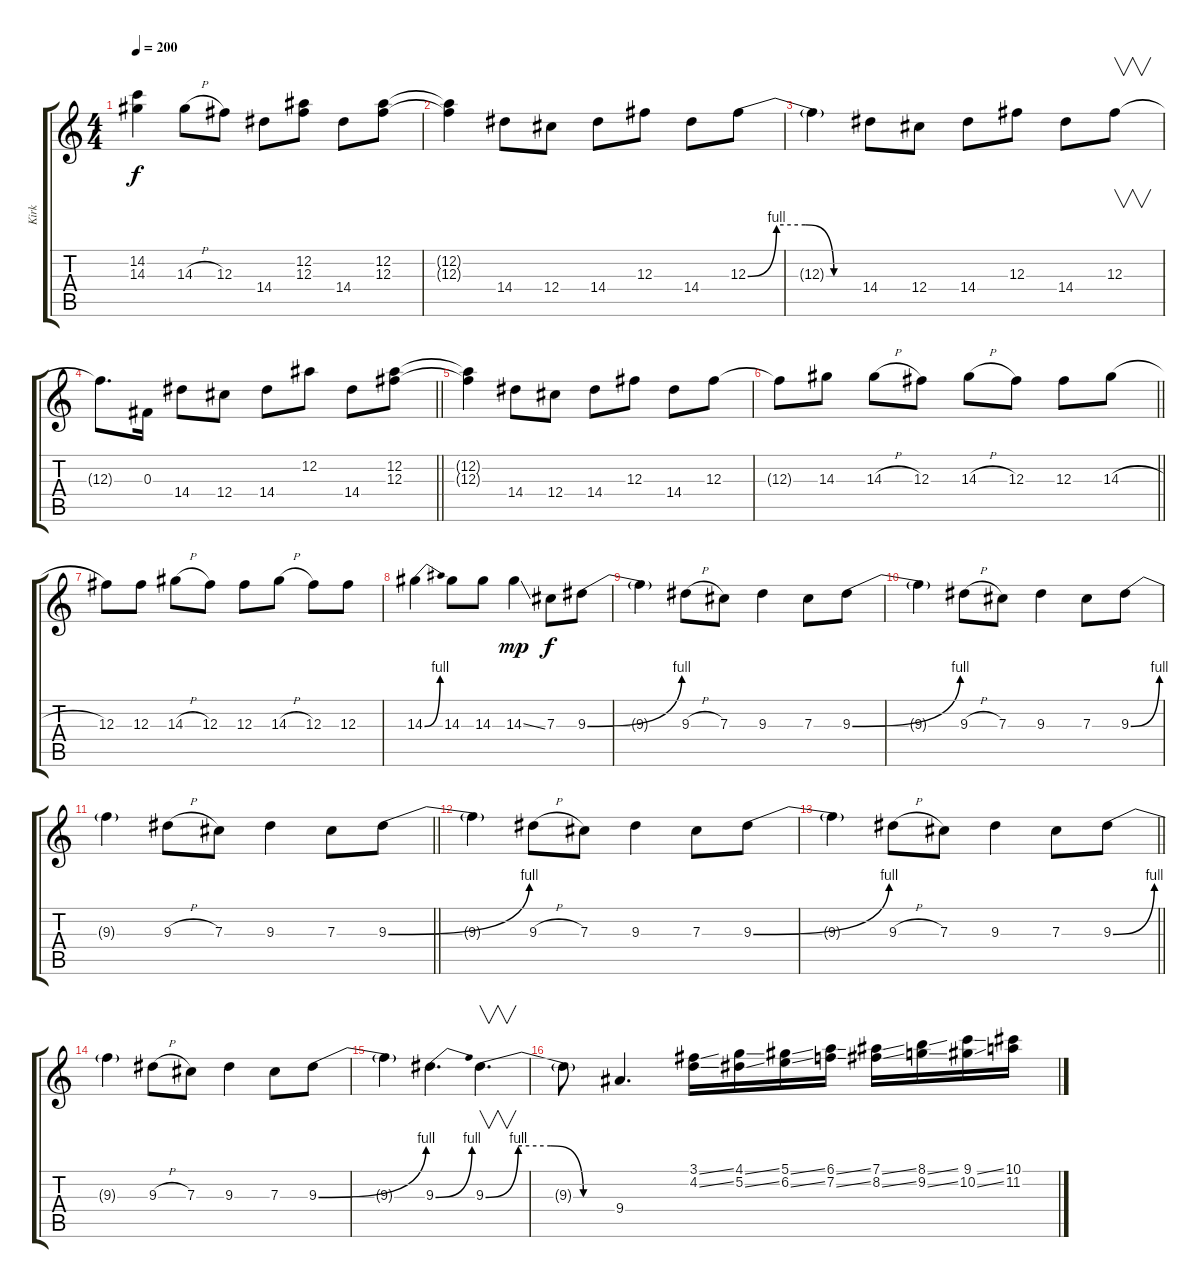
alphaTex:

\track ("Kirk" "Kirk") {instrument distortionguitar}
\staff {score tabs}
\tuning (Eb4 Bb3 Gb3 Db3 Ab2 Eb2) {hide}
\ts (4 4)
\tempo 200
\clef g2
\ks c
(14.2{t} 14.3{t}).4{dy f} 14.3{h}.8 12.3.8 14.4.8 (12.2 12.3).8 14.4.8 (12.2 12.3).8 |
(12.2{t} 12.3{t}).4 14.4.8 12.4.8 14.4.8 12.3.8 14.4.8 12.3{be (custom 0 0 15 4 30 4 45 0 60 0)}.8 |
12.3{t}.4 14.4.8 12.4.8 14.4.8 12.3.8 14.4.8 12.3.8{v} |
\barLineRight lightlight
12.3{t}.8{d} 0.3.16 14.4.8 12.4.8 14.4.8 12.2.8 14.4.8 (12.2 12.3).8 |
(12.2{t} 12.3{t}).4 14.4.8 12.4.8 14.4.8 12.3.8 14.4.8 12.3.8 |
\barLineRight lightlight
12.3{t}.8 14.3.8 14.3{h}.8 12.3.8 14.3{h}.8 12.3.8 12.3.8 14.3{h}.8 |
12.3.8 12.3.8 14.3{h}.8 12.3.8 12.3.8 14.3{h}.8 12.3.8 12.3.8 |
14.3{be (bend 0 0 60 4)}.4 14.3.8 14.3.8 14.3{ss}.4{dy mp} 7.3.8{dy f} 9.3{be (bend 0 0 60 4)}.8 |
9.3{t}.4 9.3{h}.8 7.3.8 9.3.4 7.3.8 9.3{be (bend 0 0 60 4)}.8 |
9.3{t}.4 9.3{h}.8 7.3.8 9.3.4 7.3.8 9.3{be (bend 0 0 60 4)}.8 |
\barLineRight lightlight
9.3{t}.4 9.3{h}.8 7.3.8 9.3.4 7.3.8 9.3{be (bend 0 0 60 4)}.8 |
9.3{t}.4 9.3{h}.8 7.3.8 9.3.4 7.3.8 9.3{be (bend 0 0 60 4)}.8 |
\barLineRight lightlight
9.3{t}.4 9.3{h}.8 7.3.8 9.3.4 7.3.8 9.3{be (bend 0 0 60 4)}.8 |
9.3{t}.4 9.3{h}.8 7.3.8 9.3.4 7.3.8 9.3{be (bend 0 0 60 4)}.8 |
9.3{t}.4 9.3{be (bend 0 0 60 4)}.4{d} 9.3{be (custom 0 0 15 4 30 4 45 0 60 0)}.4{v d} |
9.3{t}.8 9.4.4{d} (3.1{ss} 4.2{ss}).16 (4.1{ss} 5.2{ss}).16 (5.1{ss} 6.2{ss}).16 (6.1{ss} 7.2{ss}).16 (7.1{ss} 8.2{ss}).16 (8.1{ss} 9.2{ss}).16 (9.1{ss} 10.2{ss}).16 (10.1{ss} 11.2{ss}).16
